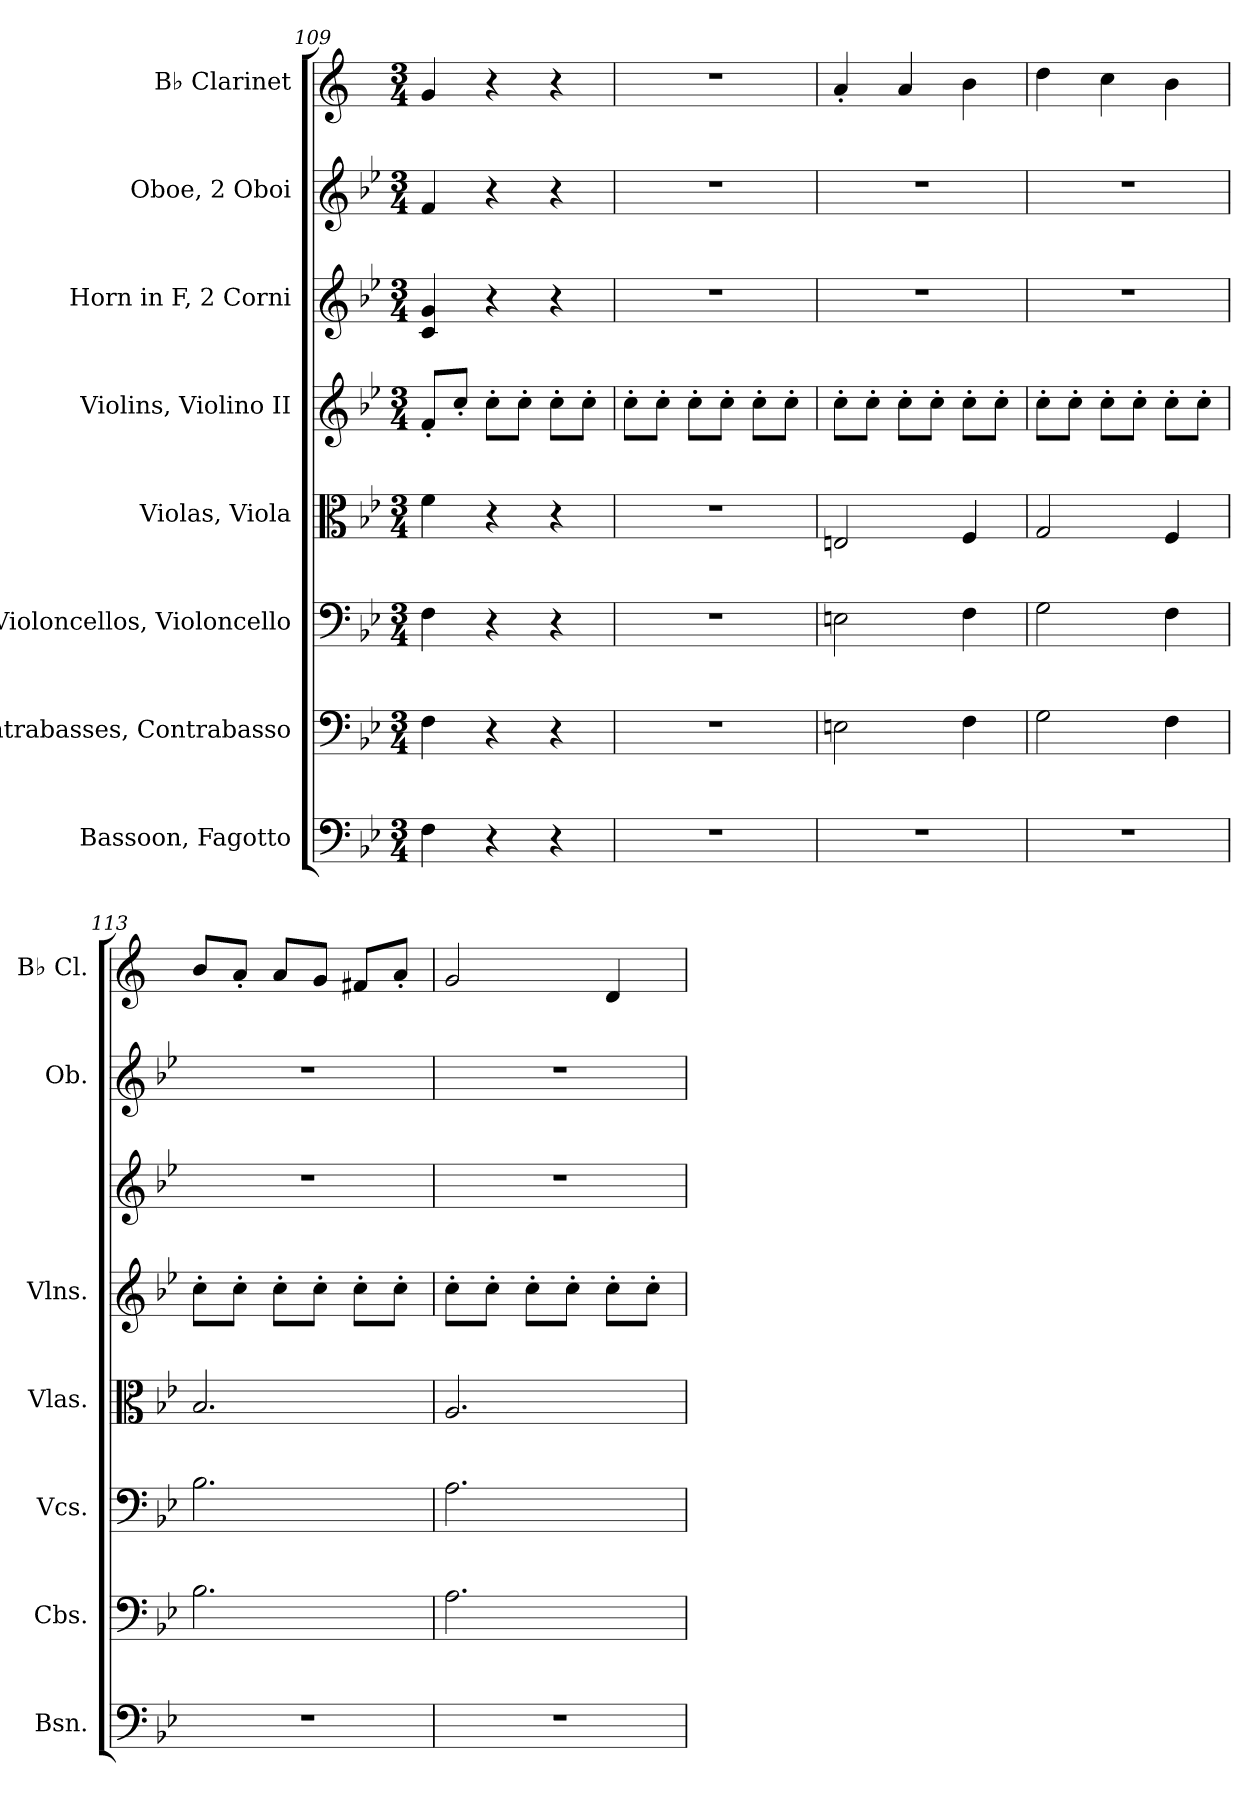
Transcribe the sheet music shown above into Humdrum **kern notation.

**kern	**kern	**kern	**kern	**kern	**kern	**kern	**kern
*part8	*part7	*part6	*part5	*part4	*part3	*part2	*part1
*staff8	*staff7	*staff6	*staff5	*staff4	*staff3	*staff2	*staff1
*I"Bassoon, Fagotto	*I"Contrabasses, Contrabasso	*I"Violoncellos, Violoncello	*I"Violas, Viola	*I"Violins, Violino II	*I"Horn in F, 2 Corni	*I"Oboe, 2 Oboi	*I"B♭ Clarinet
*I'Bsn.	*I'Cbs.	*I'Vcs.	*I'Vlas.	*I'Vlns.	*	*I'Ob.	*I'B♭ Cl.
*clefF4	*clefF4	*clefF4	*clefC3	*clefG2	*clefG2	*clefG2	*clefG2
*	*ITrd7c12	*	*	*	*ITrd4c7	*	*ITrd1c2
*k[b-e-]	*k[b-e-]	*k[b-e-]	*k[b-e-]	*k[b-e-]	*k[b-e-a-]	*k[b-e-]	*k[b-e-]
*M3/4	*M3/4	*M3/4	*M3/4	*M3/4	*M3/4	*M3/4	*M3/4
=109	=109	=109	=109	=109	=109	=109	=109
4F\	4FF\	4F\	4f\	8f'/L	4F/ 4c/	4f/	4f/
.	.	.	.	8cc'/J	.	.	.
4r	4r	4r	4r	8cc'\L	4r	4r	4r
.	.	.	.	8cc'\J	.	.	.
4r	4r	4r	4r	8cc'\L	4r	4r	4r
.	.	.	.	8cc'\J	.	.	.
!!LO:LB:g=z
=110	=110	=110	=110	=110	=110	=110	=110
2.r	2.r	2.r	2.r	8cc'\L	2.r	2.r	2.r
.	.	.	.	8cc'\J	.	.	.
.	.	.	.	8cc'\L	.	.	.
.	.	.	.	8cc'\J	.	.	.
.	.	.	.	8cc'\L	.	.	.
.	.	.	.	8cc'\J	.	.	.
=111	=111	=111	=111	=111	=111	=111	=111
2.r	2EEn\	2En\	2En/	8cc'\L	2.r	2.r	4g'/
.	.	.	.	8cc'\J	.	.	.
.	.	.	.	8cc'\L	.	.	4g/
.	.	.	.	8cc'\J	.	.	.
.	4FF\	4F\	4F/	8cc'\L	.	.	4a\
.	.	.	.	8cc'\J	.	.	.
=112	=112	=112	=112	=112	=112	=112	=112
2.r	2GG\	2G\	2G/	8cc'\L	2.r	2.r	4cc\
.	.	.	.	8cc'\J	.	.	.
.	.	.	.	8cc'\L	.	.	4b-\
.	.	.	.	8cc'\J	.	.	.
.	4FF\	4F\	4F/	8cc'\L	.	.	4a\
.	.	.	.	8cc'\J	.	.	.
=113	=113	=113	=113	=113	=113	=113	=113
2.r	2.BB-\	2.B-\	2.B-/	8cc'\L	2.r	2.r	8a/L
.	.	.	.	8cc'\J	.	.	8g'/J
.	.	.	.	8cc'\L	.	.	8g/L
.	.	.	.	8cc'\J	.	.	8f/J
.	.	.	.	8cc'\L	.	.	8en/L
.	.	.	.	8cc'\J	.	.	8g'/J
=114	=114	=114	=114	=114	=114	=114	=114
2.r	2.AA\	2.A\	2.A/	8cc'\L	2.r	2.r	2f/
.	.	.	.	8cc'\J	.	.	.
.	.	.	.	8cc'\L	.	.	.
.	.	.	.	8cc'\J	.	.	.
.	.	.	.	8cc'\L	.	.	4c/
.	.	.	.	8cc'\J	.	.	.
=	=	=	=	=	=	=	=
*-	*-	*-	*-	*-	*-	*-	*-
